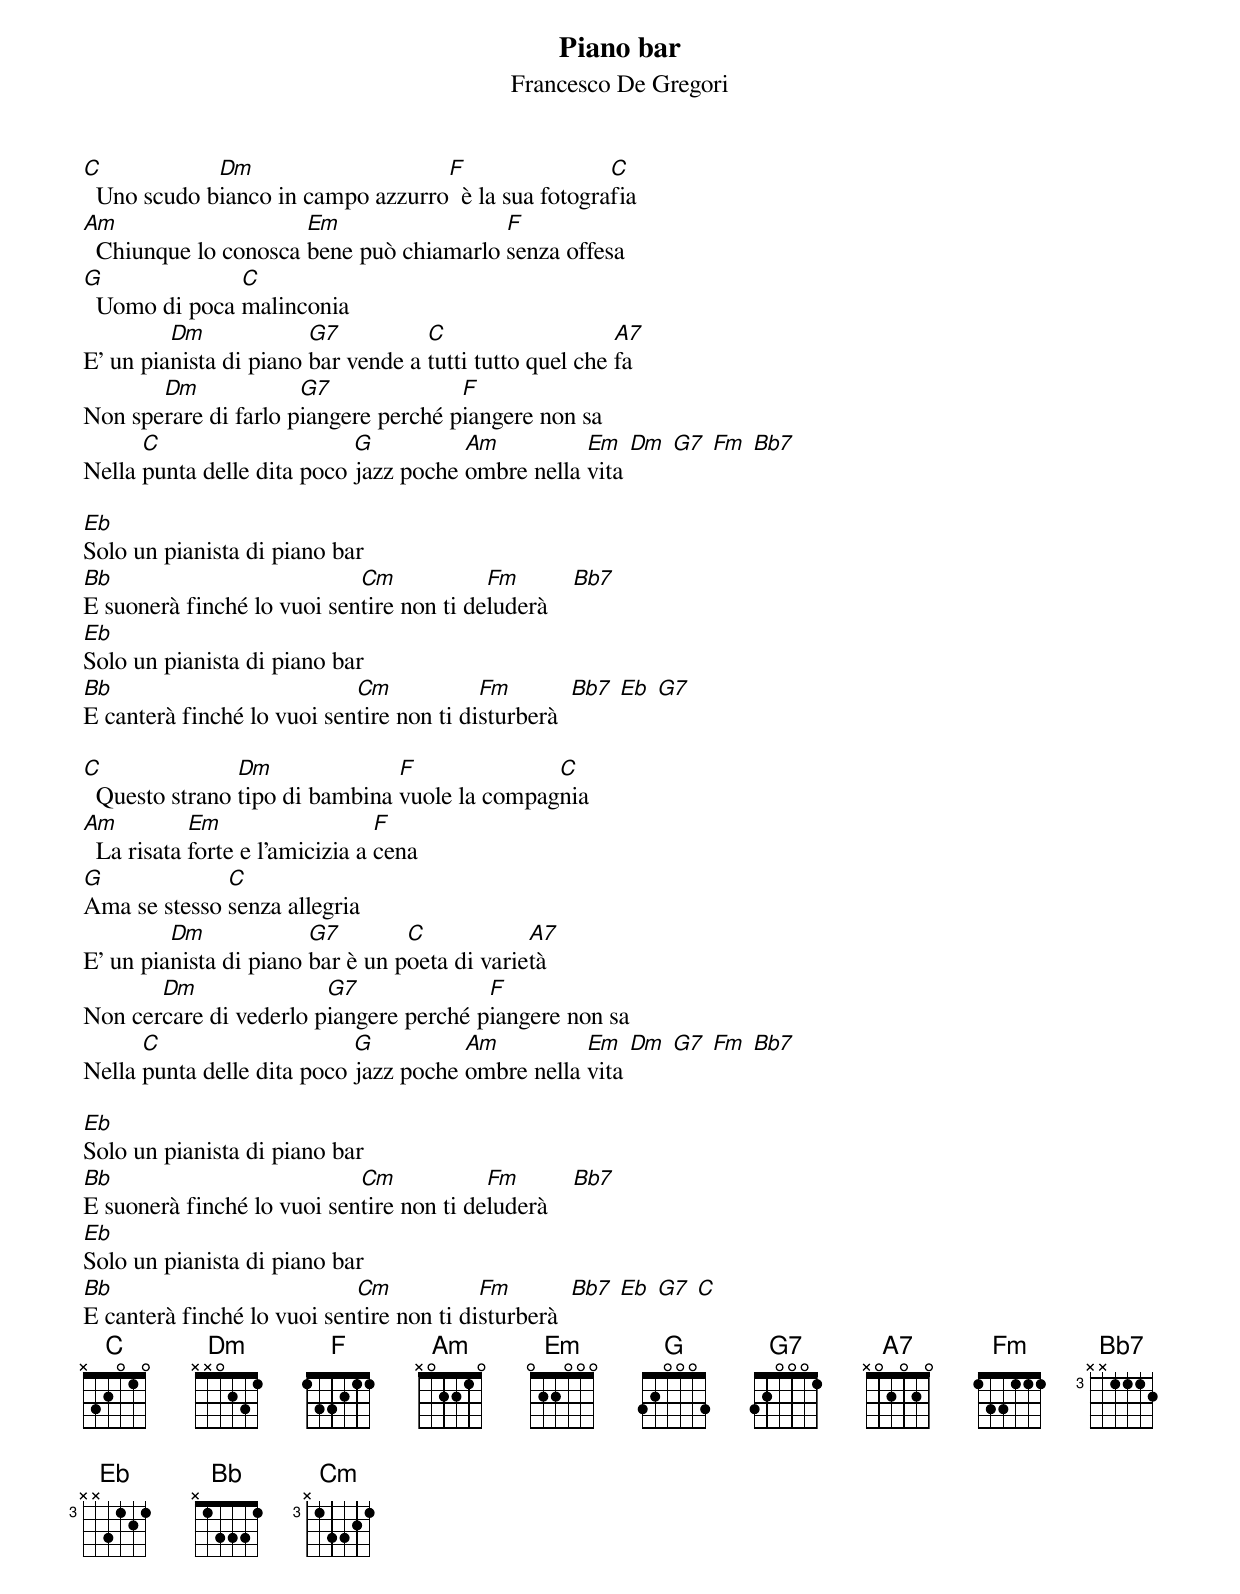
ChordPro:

{title: Piano bar}
{subtitle: Francesco De Gregori}

[C]  Uno scudo b[Dm]ianco in campo azzurro[F]  è la sua fotogra[C]fia
[Am]  Chiunque lo conosca [Em]bene può chiamarlo [F]senza offesa
[G]  Uomo di poca [C]malinconia
E' un pia[Dm]nista di piano [G7]bar vende a [C]tutti tutto quel che [A7]fa
Non spe[Dm]rare di farlo p[G7]iangere perché p[F]iangere non sa
Nella [C]punta delle dita poco [G]jazz poche [Am]ombre nella [Em]vita [Dm] [G7] [Fm] [Bb7]

[Eb]Solo un pianista di piano bar
[Bb]E suonerà finché lo vuoi sen[Cm]tire non ti de[Fm]luderà    [Bb7]
[Eb]Solo un pianista di piano bar
[Bb]E canterà finché lo vuoi sen[Cm]tire non ti di[Fm]sturberà  [Bb7] [Eb] [G7]

[C]  Questo strano [Dm]tipo di bambina [F]vuole la compag[C]nia
[Am]  La risata [Em]forte e l'amicizia a [F]cena
[G]Ama se stesso [C]senza allegria
E' un pia[Dm]nista di piano [G7]bar è un p[C]oeta di varie[A7]tà
Non cer[Dm]care di vederlo p[G7]iangere perché p[F]iangere non sa
Nella [C]punta delle dita poco [G]jazz poche [Am]ombre nella [Em]vita [Dm] [G7] [Fm] [Bb7]

[Eb]Solo un pianista di piano bar
[Bb]E suonerà finché lo vuoi sen[Cm]tire non ti de[Fm]luderà    [Bb7]
[Eb]Solo un pianista di piano bar
[Bb]E canterà finché lo vuoi sen[Cm]tire non ti di[Fm]sturberà  [Bb7] [Eb] [G7] [C]
